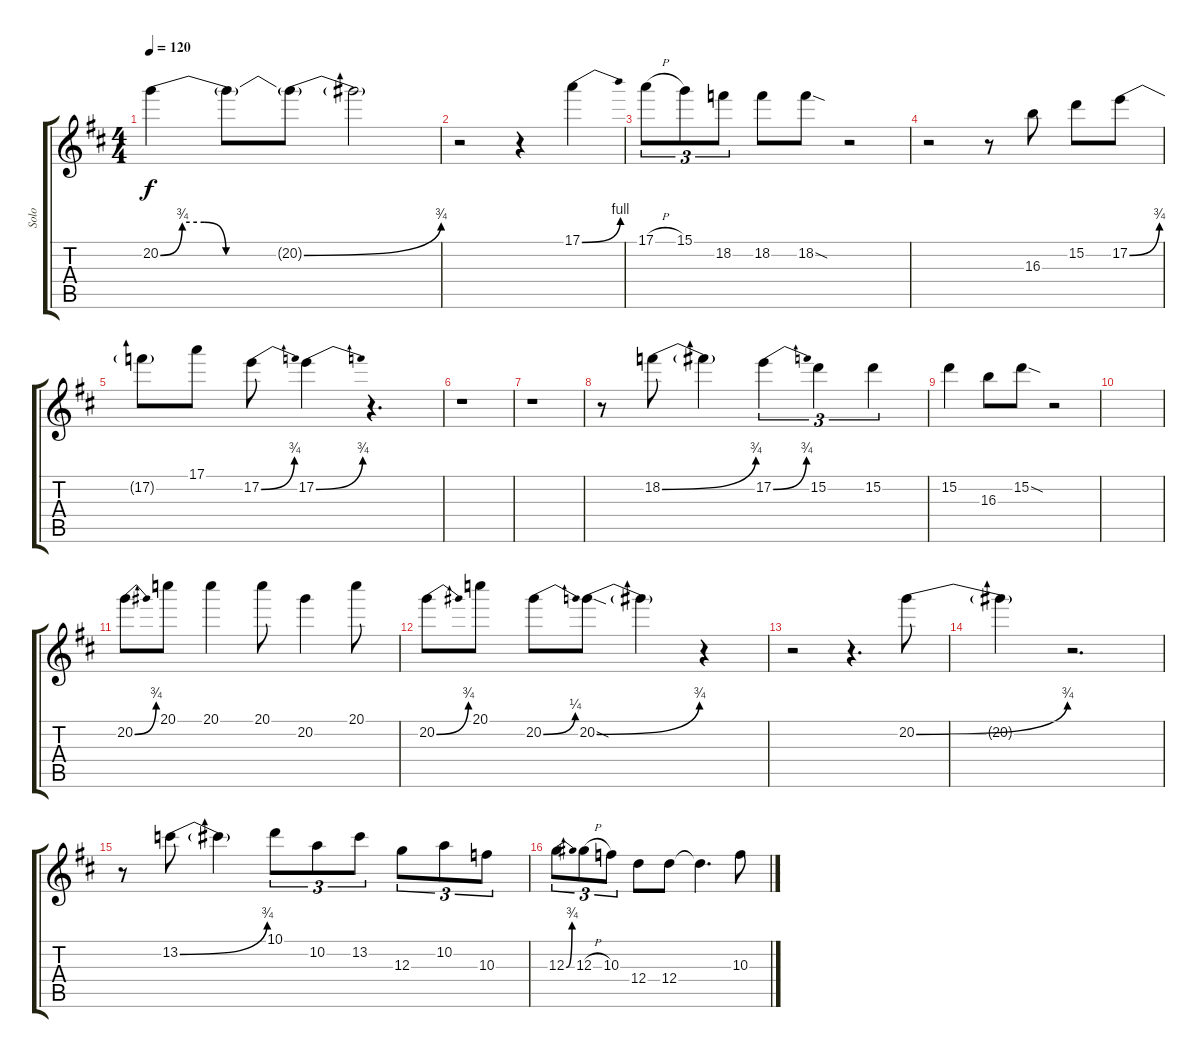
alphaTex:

\track ("Solo" "Solo") {instrument distortionguitar}
\staff {score tabs}
\tuning (E4 B3 G3 D3 A2 E2) {hide}
\ts (4 4)
\tempo 120
\clef g2
\ks d
20.2{be (custom 0 0 10 3 20 3 30 0 60 0)}.4{dy f} 20.2{t}.8 20.2{be (bend 0 0 60 3) t}.8 20.2{t}.2 |
r.2 r.4 17.1{be (bend 0 0 60 4)}.4 |
17.1{h}.8{tu (3 2)} 15.1.8{tu (3 2)} 18.2.8{tu (3 2)} 18.2.8 18.2{sod}.8 r.2 |
r.2 r.8 16.3.8 15.2.8 17.2{be (bend 0 0 60 3)}.8 |
17.2{t}.8 17.1.8 17.2{be (bend 0 0 60 3)}.8 17.2{be (bend 0 0 60 3)}.4 r.4{d} |
r.1 |
r.1 |
r.8 18.2{be (bend 0 0 60 3)}.8 18.2{t}.4 17.2{be (bend 0 0 60 3)}.4{tu (3 2)} 15.2.4{tu (3 2)} 15.2.4{tu (3 2)} |
15.2.4 16.3.8 15.2{sod}.8 r.2 |
|
20.2{be (bend 0 0 60 3)}.8 20.1.8 20.1.4 20.1.8 20.2.4 20.1.8 |
20.2{be (bend 0 0 60 3)}.8 20.1.8 20.2{be (bend 0 0 60 1)}.8 20.2{be (bend 0 0 60 3) sod}.8 20.2{t}.4 r.4 |
r.2 r.4{d} 20.2{be (bend 0 0 60 3)}.8 |
20.2{t}.4 r.2{d} |
r.8 13.2{be (bend 0 0 60 3)}.8 13.2{t}.4 10.1.8{tu (3 2)} 10.2.8{tu (3 2)} 13.2.8{tu (3 2)} 12.3.8{tu (3 2)} 10.2.8{tu (3 2)} 10.3.8{tu (3 2)} |
12.3{be (bend 0 0 60 3)}.8{tu (3 2)} 12.3{h}.8{tu (3 2)} 10.3.8{tu (3 2)} 12.4.8 12.4.8 12.4{t}.4{d} 10.3.8
